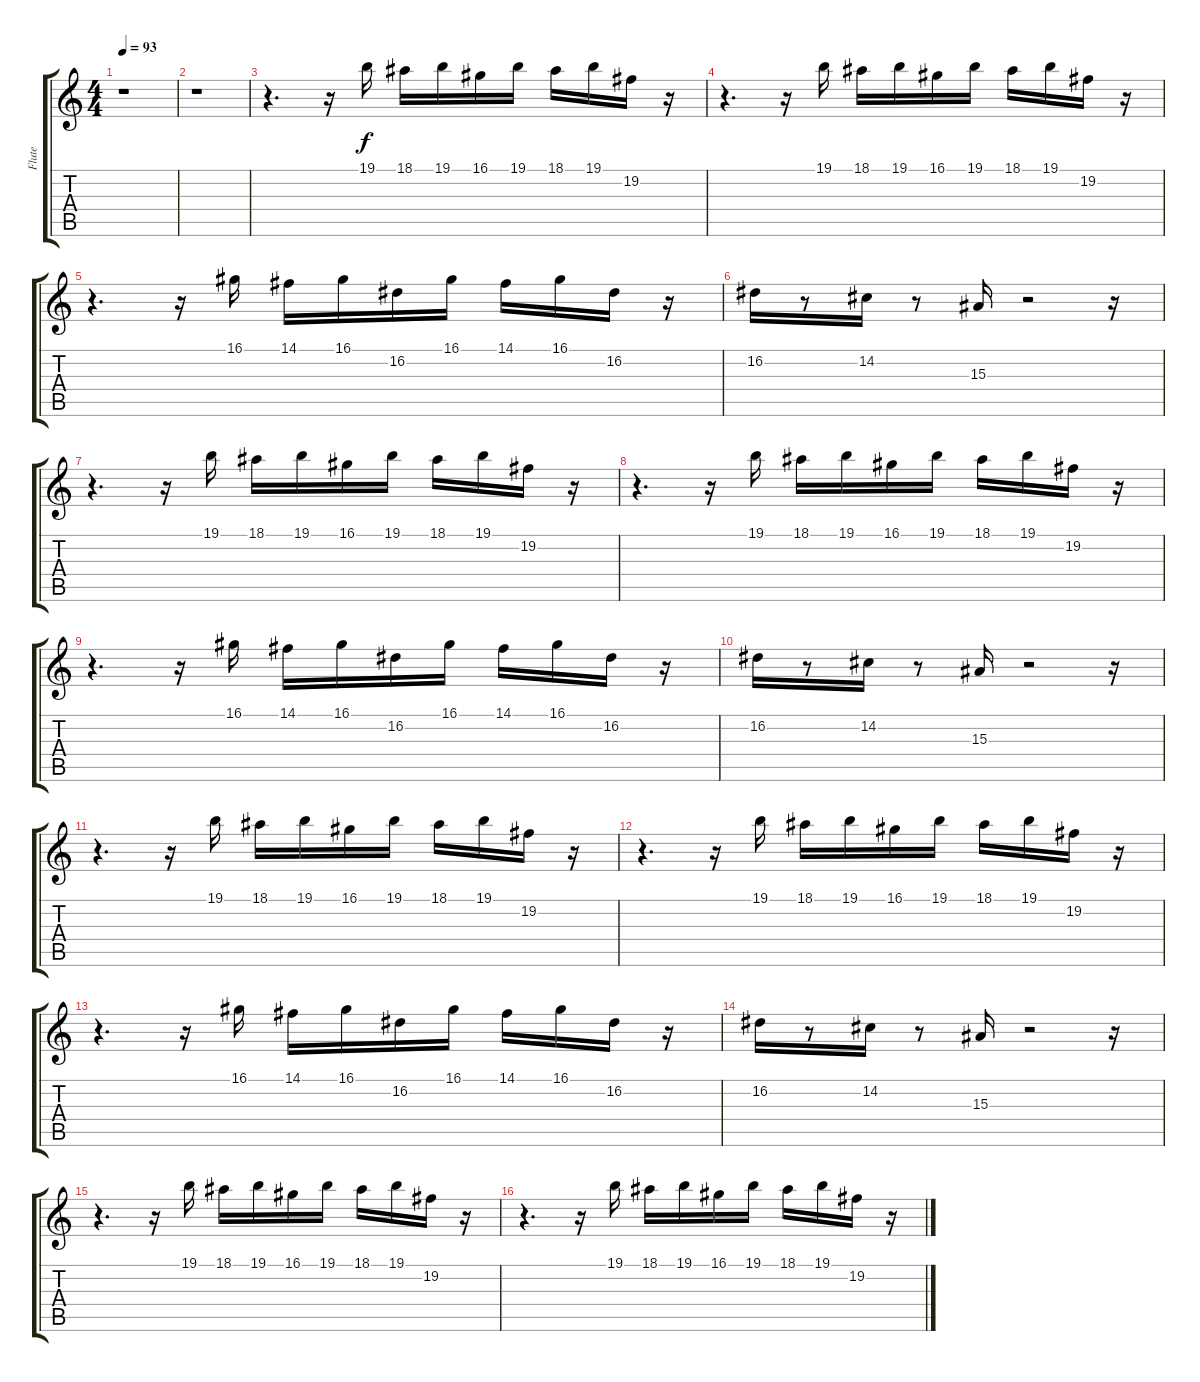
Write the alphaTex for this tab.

\track ("Flute" "Flute") {instrument flute}
\staff {score tabs}
\tuning (E4 B3 G3 D3 A2 E2) {hide}
\ts (4 4)
\tempo 93
\clef g2
\ks c
r.1{dy f} |
r.1 |
r.4{d} r.16 19.1.16 18.1.16 19.1.16 16.1.16 19.1.16 18.1.16 19.1.16 19.2.16 r.16 |
r.4{d} r.16 19.1.16 18.1.16 19.1.16 16.1.16 19.1.16 18.1.16 19.1.16 19.2.16 r.16 |
r.4{d} r.16 16.1.16 14.1.16 16.1.16 16.2.16 16.1.16 14.1.16 16.1.16 16.2.16 r.16 |
16.2.16 r.8 14.2.16 r.8 15.3.16 r.2 r.16 |
r.4{d} r.16 19.1.16 18.1.16 19.1.16 16.1.16 19.1.16 18.1.16 19.1.16 19.2.16 r.16 |
r.4{d} r.16 19.1.16 18.1.16 19.1.16 16.1.16 19.1.16 18.1.16 19.1.16 19.2.16 r.16 |
r.4{d} r.16 16.1.16 14.1.16 16.1.16 16.2.16 16.1.16 14.1.16 16.1.16 16.2.16 r.16 |
16.2.16 r.8 14.2.16 r.8 15.3.16 r.2 r.16 |
r.4{d} r.16 19.1.16 18.1.16 19.1.16 16.1.16 19.1.16 18.1.16 19.1.16 19.2.16 r.16 |
r.4{d} r.16 19.1.16 18.1.16 19.1.16 16.1.16 19.1.16 18.1.16 19.1.16 19.2.16 r.16 |
r.4{d} r.16 16.1.16 14.1.16 16.1.16 16.2.16 16.1.16 14.1.16 16.1.16 16.2.16 r.16 |
16.2.16 r.8 14.2.16 r.8 15.3.16 r.2 r.16 |
r.4{d} r.16 19.1.16 18.1.16 19.1.16 16.1.16 19.1.16 18.1.16 19.1.16 19.2.16 r.16 |
r.4{d} r.16 19.1.16 18.1.16 19.1.16 16.1.16 19.1.16 18.1.16 19.1.16 19.2.16 r.16
